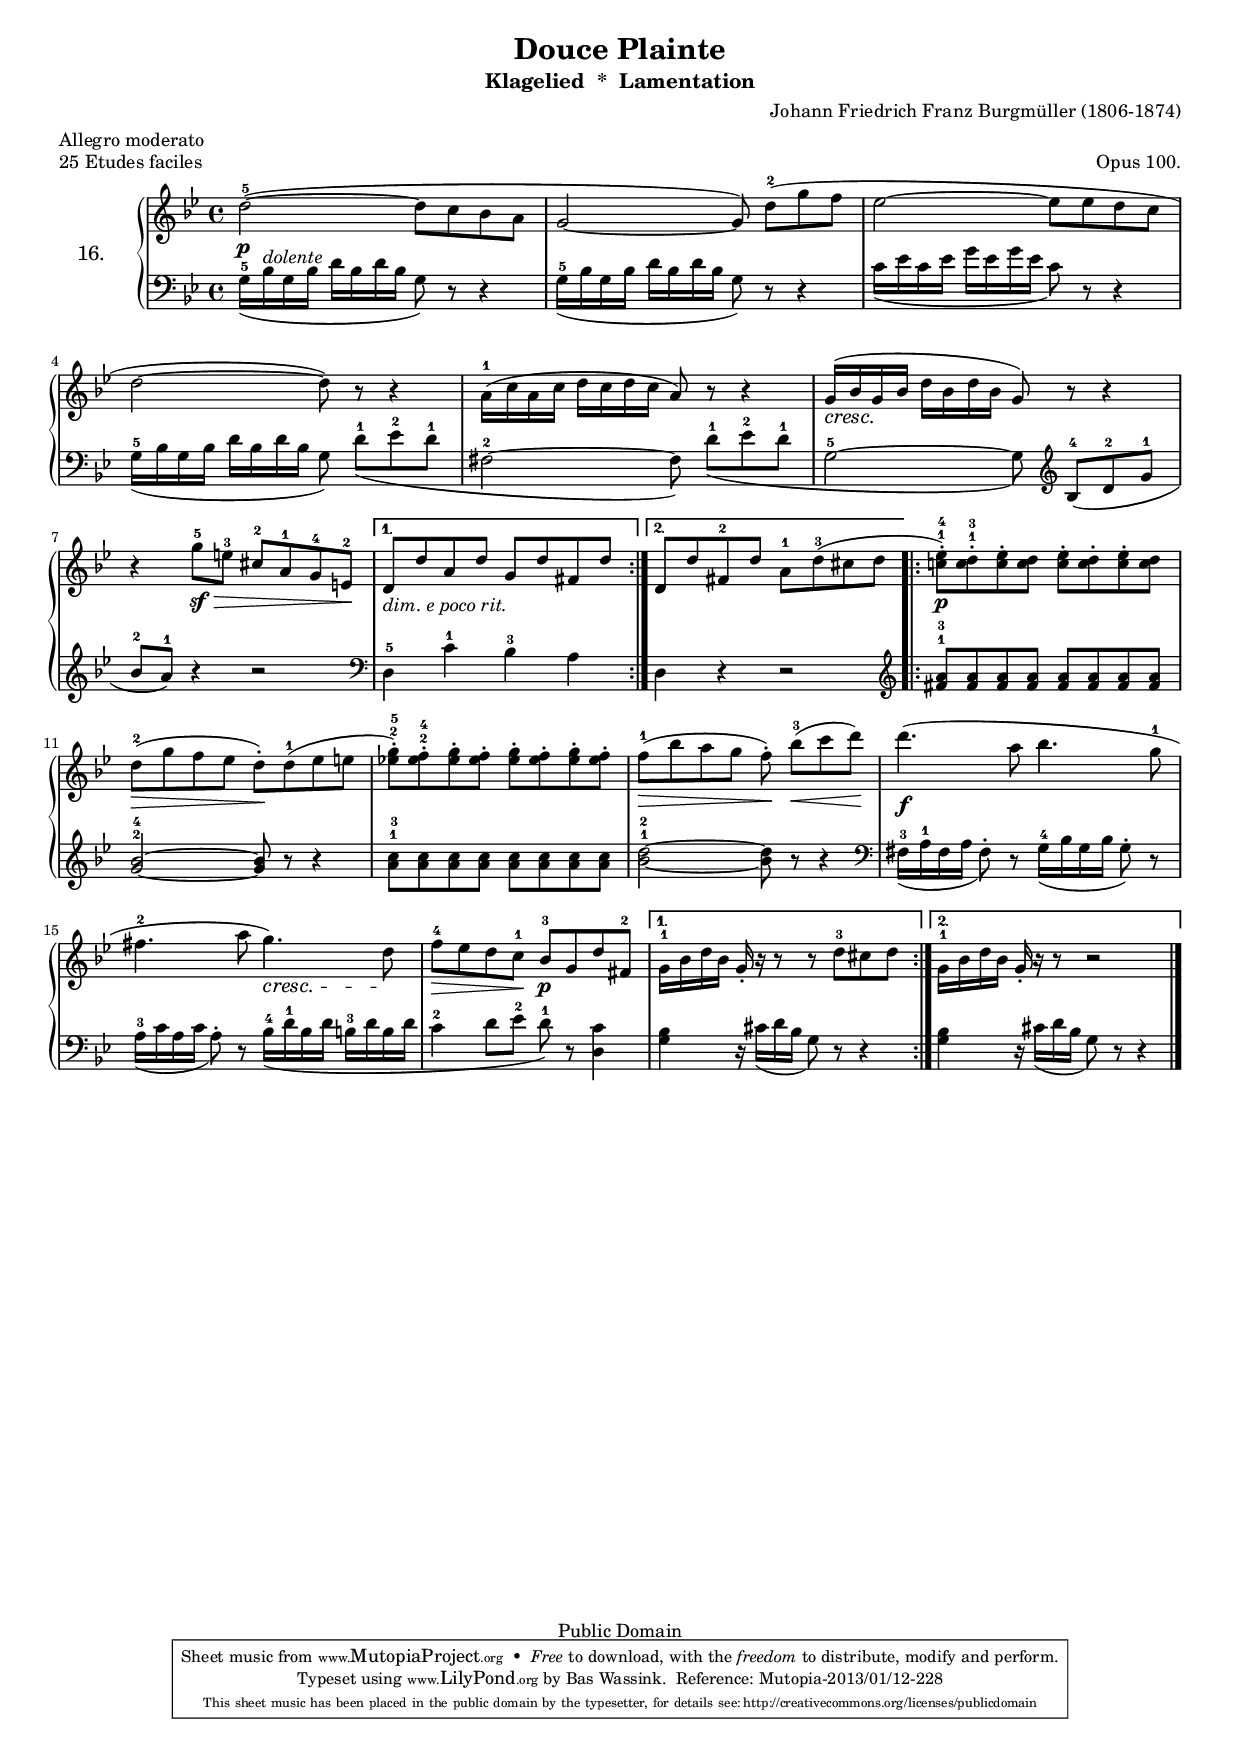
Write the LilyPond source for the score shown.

\version "2.16.0"
#(set-global-staff-size 16)
\include "nederlands.ly"
\header {
  title             = "Douce Plainte"
  subtitle          = "Klagelied  *  Lamentation"
  composer          = "Johann Friedrich Franz Burgmüller (1806-1874)"
  piece             = "25 Etudes faciles"
  opus              = "Opus 100."
  meter             = "Allegro moderato"
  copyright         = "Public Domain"
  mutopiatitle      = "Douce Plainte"
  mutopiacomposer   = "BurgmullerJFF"
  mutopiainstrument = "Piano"
  date              = "19th Century"
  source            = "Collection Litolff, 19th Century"
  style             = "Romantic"
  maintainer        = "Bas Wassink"
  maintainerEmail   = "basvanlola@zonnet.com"

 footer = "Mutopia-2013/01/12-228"
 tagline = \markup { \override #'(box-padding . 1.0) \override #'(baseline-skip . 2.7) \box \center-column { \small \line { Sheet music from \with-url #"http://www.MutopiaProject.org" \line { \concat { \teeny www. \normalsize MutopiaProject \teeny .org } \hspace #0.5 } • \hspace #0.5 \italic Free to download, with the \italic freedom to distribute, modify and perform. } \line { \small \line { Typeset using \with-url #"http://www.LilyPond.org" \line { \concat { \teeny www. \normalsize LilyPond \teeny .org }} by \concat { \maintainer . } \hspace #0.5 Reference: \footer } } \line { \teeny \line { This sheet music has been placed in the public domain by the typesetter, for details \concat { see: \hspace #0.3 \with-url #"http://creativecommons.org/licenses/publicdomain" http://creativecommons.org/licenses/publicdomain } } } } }
}


Global =  {\key g\minor \time 4/4}
phraseUp = \override PhrasingSlur   #'direction = #1
phraseNeutral = \override PhrasingSlur   #'direction = #0
phraseDown = \override PhrasingSlur   #'direction = #-1
Treble = \clef treble
Bass = \clef bass

VoiceI =  \relative c'' {
  \repeat volta 2{
  
  \stemNeutral \slurNeutral \tieNeutral d2-5 ( ~ d8 c bes a
  g2 ~  g8)  d'[-2 ( g f]
  es2 ~ es8 es d c
  d2 ~  d8) r r4
  
  a16-1 ( c a c d c d c  a8) r r4
  g16_\cresc ( bes\! g bes d bes d bes  g8) r r4
  r g'8-5_\sf\> e-3 cis-2 a-1 g-4 e-2\!
  }
  
  \alternative {
    {d8_ \markup{\italic "dim. e poco rit."} d' a d g, d' fis, d'}
    {d, d' fis,-2 d' a-1 d-3 ( cis d}
  }
  
  \repeat volta 2 {
  
  <c!\< es>8)_\p-.-1-4 <c d>-.-1-3 <c es>-. <c d> <c es>-. <c d>-. <c es>-. <c\! d>
  d-2\> ( g f es  d)-.\! d-1 ( es e
  <es!\< g>)-.-2-5 <es f>-.-2-4 <es g>-. <es f>-. <es g>-. <es f>-. <es g>-. <es\! f>-.
  f-1\> ( bes a g  f)-.\!  bes[-3\< ( c  d)\!]
  
  d4._\f ( a8 bes4. g8-1
  fis4.-2 a8 g4.)_\cresc d8\!
  f-4\> es d c-1\! bes-3_\p g d' fis,-2
  }
  
  \alternative {
    {g16-1 bes d bes g-. r r8 r d'-3 cis d}
    {g,16-1 bes d bes g-. r r8 r2}
  }
  \bar "|."
  }

VoiceII =  \relative c' {
  \slurDown g16-5^\p ( bes^ \markup{\italic "dolente"} g bes d bes d bes  g8) r r4
  g16-5 ( bes g bes d bes d bes  g8) r r4
  c16 ( es c es g es g es  c8) r r4
  g16-5 ( bes g bes d bes d bes  g8)  d'[-1 ( es-2 d-1]
  
  fis,2-2 ~  fis8)  d'[-1 ( es-2 d-1]
  g,2-5 ~  g8) \Treble  bes[-4 ( d-2 g-1]
  bes-2  a)-1 r4 r2
  
  \Bass d,,4-5 c'-1 bes-3 a
  d,4 r r2
  
  \Treble <fis' a>8-1-3 <fis a> <fis a> <fis a> <fis a> <fis a> <fis a> <fis a> 
  <g bes>2-2-4 ~ <g bes>8 r r4
  <a c>8-1-3 <a c> <a c> <a c> <a c> <a c> <a c> <a c>
  <bes d>2-1-2 ~ <bes d>8 r r4
  
  \Bass fis,16-3 ( a-1 fis a  fis8)-. r g16-4 ( bes g bes  g8)-. r
  a16-3 ( c a c  a8)-. r bes16-4 ( d-1 bes d b-3 d b d
  c4-2 d8 es-2  d)-1 r <d, c'>4
  
  <g bes>4 r16 cis16 ( d bes  g8) r r4
  <g bes>4 r16 cis16 ( d bes  g8) r r4
  }

\score { {
\context PianoStaff <<
  \set PianoStaff.midiInstrument = "acoustic grand"
  \set PianoStaff.instrumentName = \markup{\large "16."}
  \context Staff = "up" <<
    \Global \clef treble
    \context Voice=VcI \VoiceI
  >>
  \context Staff = "down" <<
    \Global \clef bass
    \context Voice=VcII \VoiceII
  >>
>>
}
\layout {}

  \midi {
    \tempo 4 = 126
    }
}
